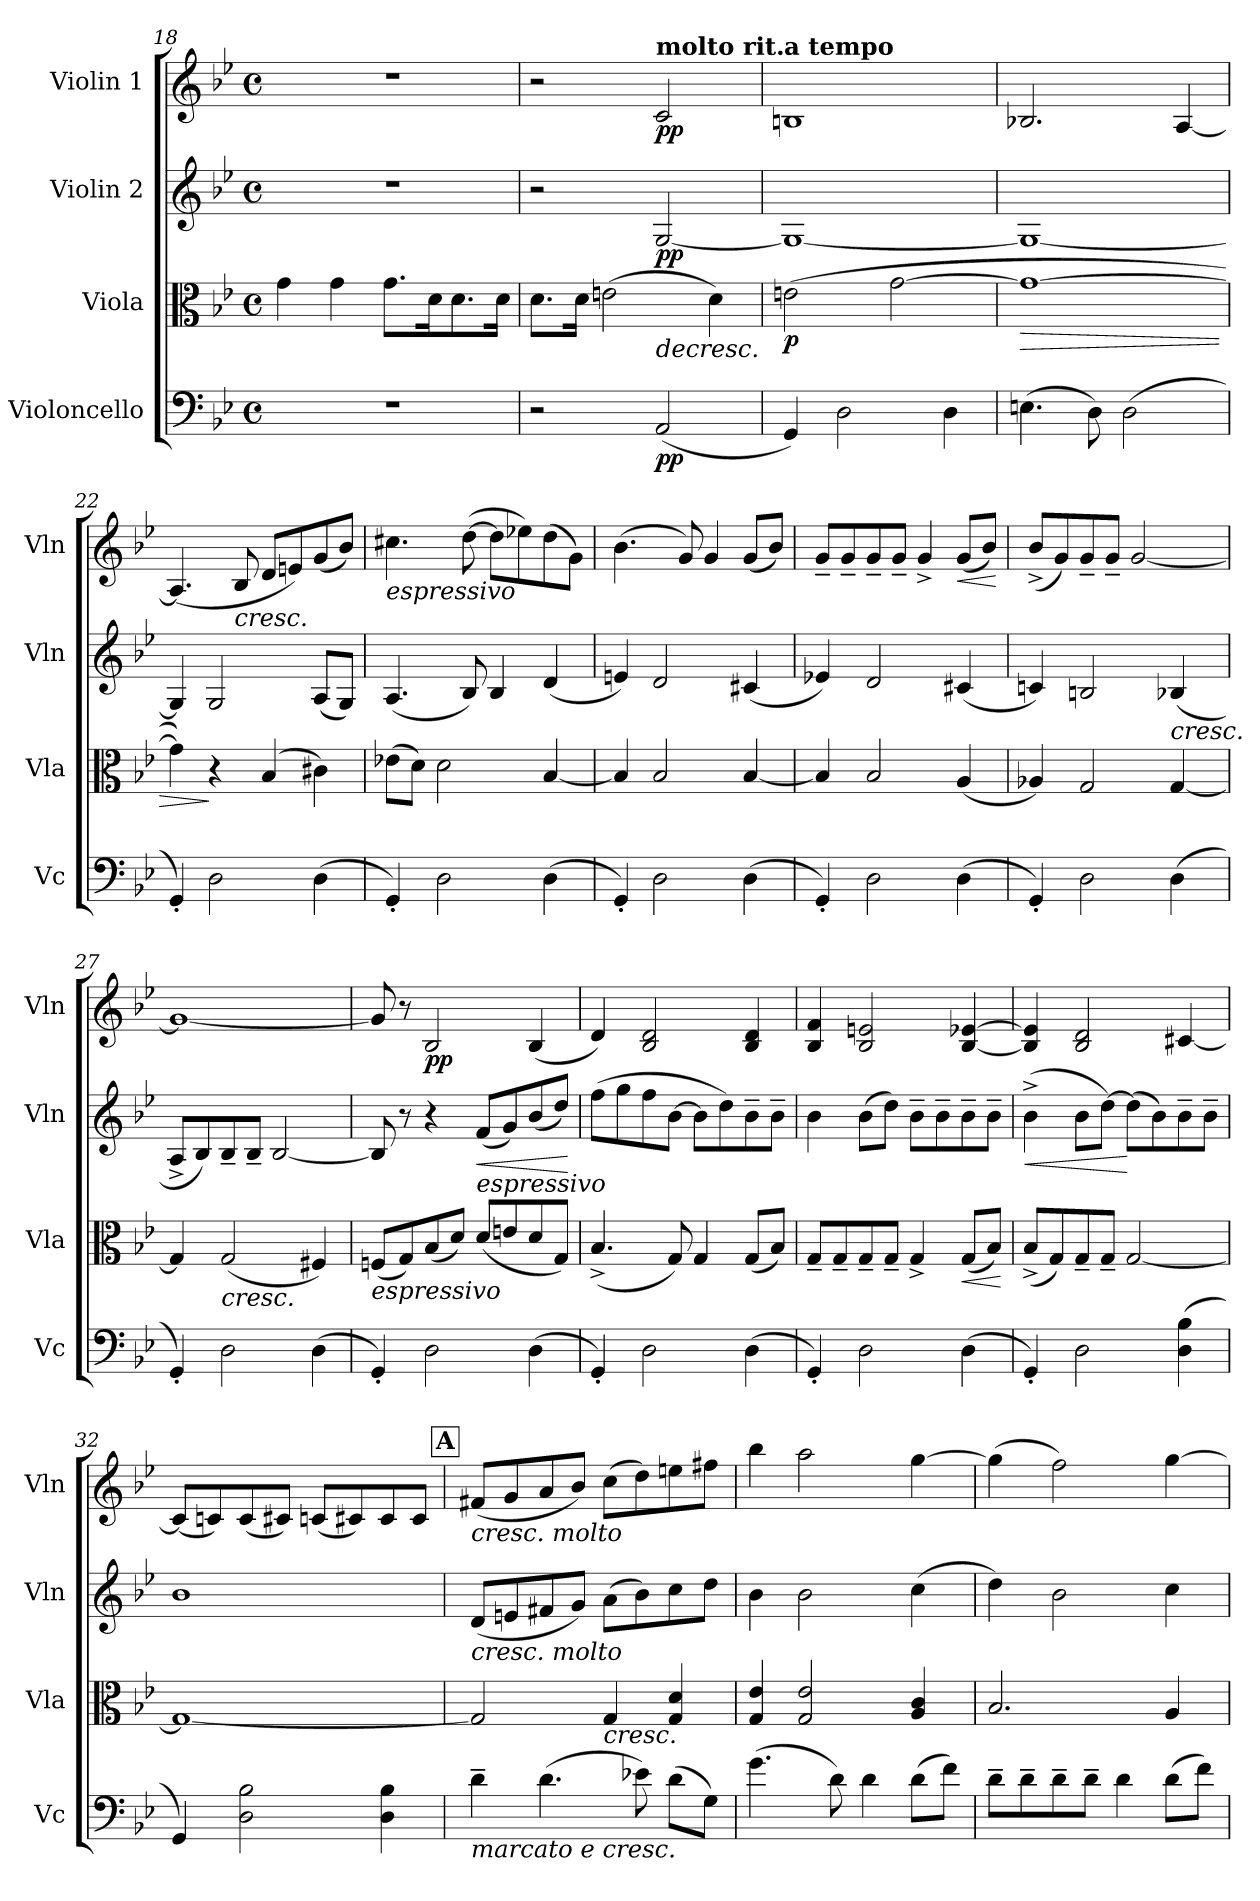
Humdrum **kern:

**kern	**dynam	**kern	**dynam	**kern	**dynam	**kern	**dynam
*part4	*part4	*part3	*part3	*part2	*part2	*part1	*part1
*staff4	*staff4	*staff3	*staff3	*staff2	*staff2	*staff1	*staff1
*I"Violoncello	*	*I"Viola	*	*I"Violin 2	*	*I"Violin 1	*
*I'Vc	*	*I'Vla	*	*I'Vln	*	*I'Vln	*
*clefF4	*	*clefC3	*	*clefG2	*	*clefG2	*
*k[b-e-]	*	*k[b-e-]	*	*k[b-e-]	*	*k[b-e-]	*
*M4/4	*	*M4/4	*	*M4/4	*	*M4/4	*
*met(c)	*	*met(c)	*	*met(c)	*	*met(c)	*
=18	=18	=18	=18	=18	=18	=18	=18
1r	.	4g\	.	1r	.	1r	.
.	.	4g\	.	.	.	.	.
.	.	8.g\L	.	.	.	.	.
.	.	16d\K	.	.	.	.	.
.	.	8.d\	.	.	.	.	.
.	.	16d\Jk	.	.	.	.	.
=19	=19	=19	=19	=19	=19	=19	=19
*	*	*^	*	*	*	*	*
2r	.	8.d\L	4ryy	.	2r	.	2r	.
.	.	16d\Jk	.	.	.	.	.	.
.	.	(2en\	4ryy	.	.	.	.	.
!	!	!	!	!	!	!	!LO:TX:a:B:t=molto rit.	!
!	!LO:DY:b	!	!	!LO:HP:b	!	!LO:DY:b	!	!LO:DY:b
(2AA/	pp	.	4ryy	>	[2G/	pp	2c/	pp
.	.	4d\)	4ryy	.	.	.	.	.
!!LO:PB:g=z
=20	=20	=20	=20	=20	=20	=20	=20	=20
!	!	!	!	!	!	!	!LO:TX:a:B:t=a tempo	!
!	!	!	!	!LO:DY:b	!	!	!	!
*	*	*v	*v	*	*	*	*	*
4GG/)	.	(2en\	p	1G_	.	1Bn	.
2D\	.	.	.	.	.	.	.
.	.	[2g\	.	.	.	.	.
4D\	.	.	.	.	.	.	.
=21	=21	=21	=21	=21	=21	=21	=21
!	!	!	!LO:HP:b	!	!	!	!
(4.En\	.	1g_	>	1G_	.	2.B-X/	.
8D\)	.	.	.	.	.	.	.
(2D\	.	.	.	.	.	.	.
.	.	.	.	.	.	[<4A/	.
=22	=22	=22	=22	=22	=22	=22	=22
4GG'/)	.	4g\])	.	4G/]	.	(<4.A/]	.
2D\	.	4r	]	2G/	.	.	.
!	!	!	!	!	!	!	!LO:HP:b
.	.	.	.	.	.	8B-/	<
.	.	(4B-/	.	.	.	8d/L	.
.	.	.	.	.	.	8en/)	.
(4D\	.	4c#X\)	.	(8A/L	.	(8g/	.
.	.	.	.	8G/J)	.	8b-/J)	.
=23	=23	=23	=23	=23	=23	=23	=23
!	!	!	!	!	!	!LO:TX:b:i:t=espressivo	!
!	!LO:DY:b	!	!	!	!	!	!
!	!LO:DY:n=1:b	!	!LO:DY:b	!	!	!	!
!	!	!	!LO:DY:n=1:b	!	!LO:DY:b	!	!
!	!	!	!	!	!LO:DY:n=1:b	!	!
4GG'/)	other-dynamics pp	(8e-X\L	other-dynamics pp	(4.A/	other-dynamics pp	4.cc#X\	.
.	.	8d\J)	.	.	.	.	.
2D\	.	2d\	.	.	.	.	.
.	.	.	.	8B-/)	.	([>8dd\	.
.	.	.	.	4B-/	.	8dd\L]	.
.	.	.	.	.	.	8ee-X\)	.
(4D\	.	[<4B-/	.	(4d/	.	(8dd\	.
.	.	.	.	.	.	8g\J)	.
!!LO:LB:g=z
=24	=24	=24	=24	=24	=24	=24	=24
4GG'/)	.	4B-/]	.	4en/)	.	(4.b-\	.
2D\	.	2B-/	.	2d/	.	.	.
.	.	.	.	.	.	8g/)	.
.	.	.	.	.	.	4g/	.
(4D\	.	[4B-/	.	(4c#X/	.	(8g/L	.
.	.	.	.	.	.	8b-/J)	.
=25	=25	=25	=25	=25	=25	=25	=25
4GG'/)	.	4B-/]	.	4e-X/)	.	8g~/L	.
.	.	.	.	.	.	8g~/	.
2D\	.	2B-/	.	2d/	.	8g~/	.
.	.	.	.	.	.	8g~/J	.
.	.	.	.	.	.	4g^/	.
!	!	!	!	!	!	!	!LO:HP:b
(4D\	.	(4A/	.	(4c#X/	.	(8g/L	<
.	.	.	.	.	.	8b-/J)	.
.	.	.	.	.	.	.	[
=26	=26	=26	=26	=26	=26	=26	=26
4GG'/)	.	4A-X/)	.	4cn/)	.	(8b-^/L	.
.	.	.	.	.	.	8g/)	.
2D\	.	2G/	.	2Bn/	.	8g~/	.
.	.	.	.	.	.	8g~/J	.
.	.	.	.	.	.	[2g/	.
!	!	!	!	!	!LO:HP:b	!	!
(4D\	.	[<4G/	.	(4B-X/	<	.	.
=27	=27	=27	=27	=27	=27	=27	=27
4GG'/)	.	4G/]	.	8A^/L	.	1g_	.
.	.	.	.	8B-/)	.	.	.
!	!	!	!LO:HP:b	!	!	!	!
2D\	.	(2G/	<	8B-~/	.	.	.
.	.	.	.	8B-~/J	.	.	.
.	.	.	.	[<2B-/	.	.	.
(4D\	.	4F#X/)	.	.	.	.	.
.	.	.	.	.	.	.	[
!!LO:LB:g=z
=28	=28	=28	=28	=28	=28	=28	=28
!	!	!LO:TX:b:i:t=espressivo	!	!	!	!	!
4GG'/)	.	(8Fn/L	.	8B-/]	.	8g/]	.
.	.	8G/)	.	8r	.	8r	.
!	!	!	!	!	!	!	!LO:DY:b
2D\	.	(8B-/	.	4r	.	2B-/	pp
.	.	8d/J)	.	.	.	.	.
!	!	!	!	!LO:TX:b:i:t=espressivo	!	!	!
!	!	!	!	!	!LO:HP:b	!	!
.	.	(8d/L	]	(8f/L	<	.	.
.	.	8en/	.	8g/)	.	.	.
(4D\	.	8d/	.	(8b-/	.	(4B-/	.
.	.	8G/J)	.	8dd/J)	.	.	.
.	.	.	.	.	[	.	.
=29	=29	=29	=29	=29	=29	=29	=29
4GG'/)	.	(4.B-^/	.	(8ff\L	.	4d/)	.
.	.	.	.	8gg\	.	.	.
2D\	.	.	.	8ff\	.	2B-/ 2d/	.
.	.	8G/)	.	[>8b-\J	.	.	.
.	.	4G/	.	8b-\L]	.	.	.
.	.	.	.	8dd\)	.	.	.
(4D\	.	(8G/L	.	8b-~\	.	4B-/ 4d/	.
.	.	8B-/J)	.	8b-~\J	.	.	.
=30	=30	=30	=30	=30	=30	=30	=30
4GG'/)	.	8G~/L	.	4b-\	.	4B-/ 4f/	.
.	.	8G~/	.	.	.	.	.
2D\	.	8G~/	.	(8b-\L	.	2B-/ 2en/	.
.	.	8G~/J	.	8dd\J)	.	.	.
.	.	4G^/	.	8b-~\L	.	.	.
.	.	.	.	8b-~\	.	.	.
!	!	!	!LO:HP:b	!	!	!	!
(4D\	.	(8G/L	<	8b-~\	.	[<4B-/ [>4e-X/	.
.	.	8B-/J)	.	8b-~\J	.	.	.
.	.	.	[	.	.	.	.
=31	=31	=31	=31	=31	=31	=31	=31
!	!	!	!	!	!LO:HP:b	!	!
4GG'/)	.	(8B-^/L	.	(4b-^\	<	4B-/] 4e-/]	.
.	.	8G/)	.	.	.	.	.
2D\	.	8G~/	.	8b-\L	.	2B-/ 2d/	.
.	.	8G~/J	.	[8dd\J)	.	.	.
.	.	[<2G/	[	(8dd\L]	[	.	.
.	.	.	.	8b-\)	.	.	.
(4D\ 4B-\	.	.	.	8b-~\	.	[<4c#X/	.
.	.	.	.	8b-~\J	.	.	.
.	.	.	.	.	[	.	.
!!LO:LB:g=z
=32	=32	=32	=32	=32	=32	=32	=32
4GG/)	.	1G_	.	1b-	.	(8c#/L]	.
.	.	.	.	.	.	8cn/)	.
2D\ 2B-\	.	.	.	.	.	(8c/	.
.	.	.	.	.	.	8c#X/J)	.
.	.	.	.	.	.	(8cn/L	.
.	.	.	.	.	.	8c#X/)	.
4D\ 4B-\	.	.	.	.	.	8c#/	.
.	.	.	.	.	.	8c#/J	.
!!LO:REH:place=s1:a:B:cj:fs=14:t=A
=33	=33	=33	=33	=33	=33	=33	=33
!	!	!	!	!	!	!LO:TX:b:i:t=cresc. molto	!
!	!	!	!	!LO:TX:b:i:t=cresc. molto	!	!	!
!LO:TX:b:i:t=marcato e cresc.	!	!	!	!	!	!	!
4d~\	.	2G/]	.	(8d/L	.	(8f#X/L	.
.	.	.	.	8en/	.	8g/	.
(4.d\	.	.	.	8f#X/	.	8a/	.
.	.	.	.	8g/J)	.	8b-/J)	.
!	!	!LO:TX:b:i:t=cresc.	!	!	!	!	!
.	.	4G/	.	(8a\L	.	(8cc\L	.
8e-X\)	.	.	.	8b-\)	.	8dd\)	.
(8d\L	.	4G/ 4d/	.	8cc\	.	8een\	.
8G\J)	.	.	.	8dd\J	.	8ff#X\J	.
=34	=34	=34	=34	=34	=34	=34	=34
(4.g\	.	4G/ 4e-/	.	4b-\	.	4bb-\	.
.	.	2G/ 2e-/	.	2b-\	.	2aa\	.
8d\)	.	.	.	.	.	.	.
4d\	.	.	.	.	.	.	.
(8d\L	.	4A/ 4c/	.	(4cc\	.	[>4gg\	.
8f\J)	.	.	.	.	.	.	.
=35	=35	=35	=35	=35	=35	=35	=35
8d~\L	.	2.B-/	.	4dd\)	.	(4gg\]	.
8d~\	.	.	.	.	.	.	.
8d~\	.	.	.	2b-\	.	2ff\)	.
8d~\J	.	.	.	.	.	.	.
4d\	.	.	.	.	.	.	.
(8d\L	.	4A/	.	4cc\	.	[>4gg\	.
8f\J)	.	.	.	.	.	.	.
=	=	=	=	=	=	=	=
*-	*-	*-	*-	*-	*-	*-	*-
